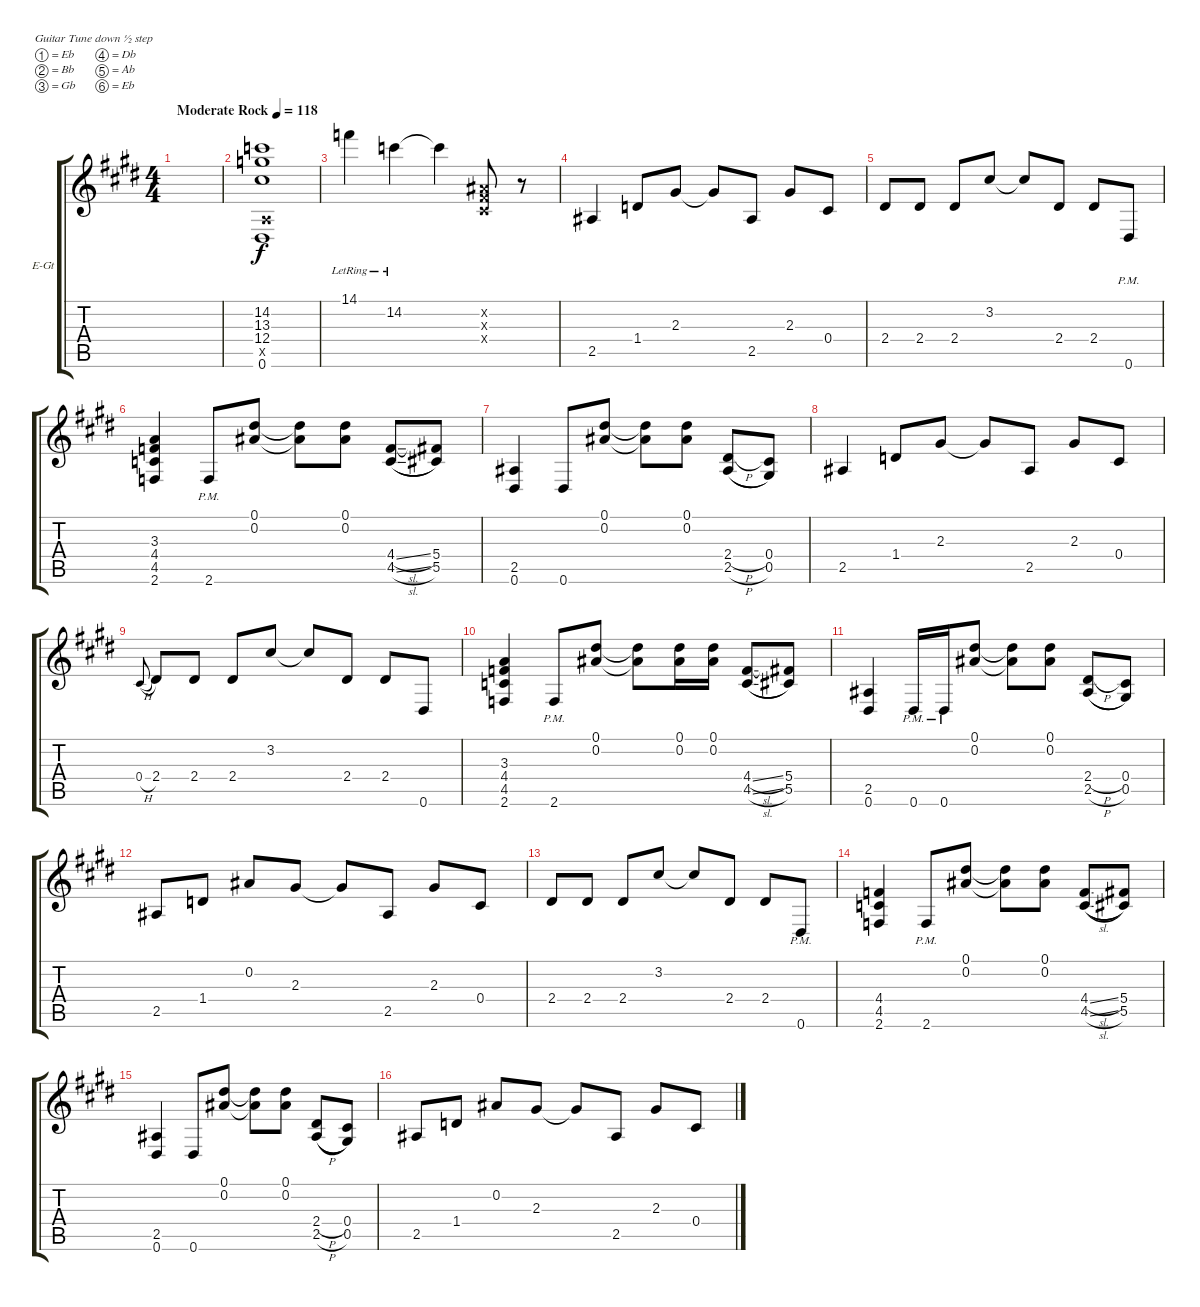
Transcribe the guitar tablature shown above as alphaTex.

\defaultSystemsLayout 4
\bracketExtendMode groupsimilarinstruments
\firstSystemTrackNameOrientation horizontal
\otherSystemsTrackNameOrientation horizontal
\track ("Electric Guitar" "E-Gt") {instrument distortionguitar}
\staff {score tabs}
\tuning (Eb4 Bb3 Gb3 Db3 Ab2 Eb2)
\ts (4 4)
\tempo (118 "Moderate Rock")
\clef g2
\ks e
|
(0.6 1.5{x} 12.4 13.3 14.2).1 |
14.1{lr}.4 14.2{lr}.4 14.2{t}.4 (0.2{x} 0.3{x} 0.4{x}).8 r.8 |
2.5.4 1.4.8 2.3.8 2.3{t}.8 2.5.8 2.3.8 0.4.8 |
2.4.8 2.4.8 2.4.8 3.2.8 3.2{t}.8 2.4.8 2.4.8 0.6{pm}.8 |
(2.6 4.5 4.4 3.3).4 2.6{pm}.8 (0.1 0.2).8 (0.1{t} 0.2{t}).8 (0.2 0.1).8 (4.5{sl} 4.4{sl}).8{legatoorigin} (5.5 5.4).8 |
(0.6 2.5).4 0.6.8 (0.2 0.1).8 (0.1{t} 0.2{t}).8 (0.1 0.2).8 (2.5{h} 2.4{h}).8{legatoorigin} (0.5 0.4).8 |
2.5.4 1.4.8 2.3.8 2.3{t}.8 2.5.8 2.3.8 0.4.8 |
0.4{h}.8{gr onbeat legatoorigin} 2.4.8 2.4.8 2.4.8 3.2.8 3.2{t}.8 2.4.8 2.4.8 0.6.8 |
(2.6 4.5 4.4 3.3).4 2.6{pm}.8 (0.1 0.2).8 (0.1{t} 0.2{t}).8 (0.2 0.1).16 (0.1 0.2).16 (4.5{sl} 4.4{sl}).8{legatoorigin} (5.5 5.4).8 |
(0.6 2.5).4 0.6{pm}.16 0.6{pm}.16 (0.1 0.2).8 (0.1{t} 0.2{t}).8 (0.1 0.2).8 (2.5{h} 2.4{h}).8{legatoorigin} (0.5 0.4).8 |
2.5.8 1.4.8 0.2.8 2.3.8 2.3{t}.8 2.5.8 2.3.8 0.4.8 |
2.4.8 2.4.8 2.4.8 3.2.8 3.2{t}.8 2.4.8 2.4.8 0.6{pm}.8 |
(2.6 4.5 4.4).4 2.6{pm}.8 (0.1 0.2).8 (0.1{t} 0.2{t}).8 (0.1 0.2).8 (4.4{sl} 4.5{sl}).8{legatoorigin} (5.4 5.5).8 |
(0.6 2.5).4 0.6.8 (0.1 0.2).8 (0.1{t} 0.2{t}).8 (0.1 0.2).8 (2.4{h} 2.5{h}).8{legatoorigin} (0.4 0.5).8 |
2.5.8 1.4.8 0.2.8 2.3.8 2.3{t}.8 2.5.8 2.3.8 0.4.8
